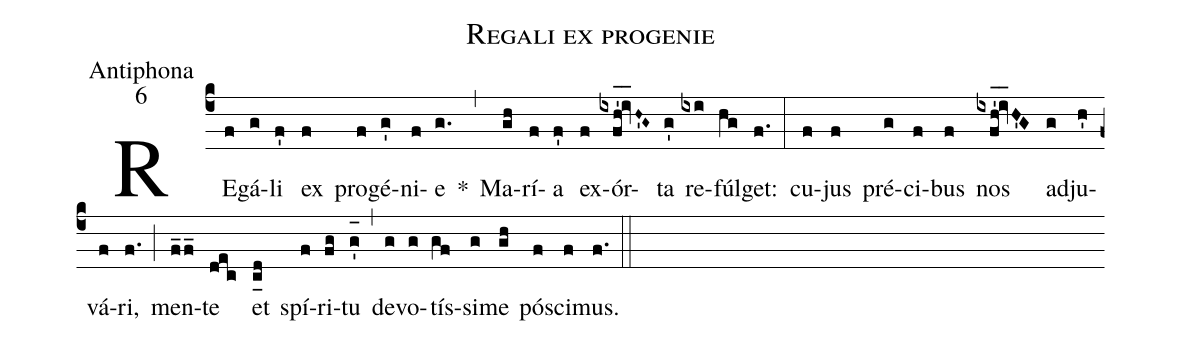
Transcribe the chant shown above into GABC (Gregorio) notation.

name:Regali ex progenie;
office-part:Antiphona;
mode:6;
%%
(c4) RE(f)gá(g)li(f') ex(f) pro(f)gé(g')ni(f)e(g.) *(,) Ma(gh)rí(f)a(f') ex(f)ór(ixfh'_!iv_H~'G~)ta(g') re(ixi)fúl(hg)get:(f.) (:) cu(f)jus(f) pré(g)ci(f)bus(f) nos(ixfh'_[oh:h-0.06ex]!iv_[oh:h-0.06ex]H'G) ad(g)ju(h')vá(f)ri,(f.) (;) men(f_2f_)te(dec) et(c_[ll:1]d) spí(f)ri(fg)tu(g'_[oh:h]) (,) de(g)vo(g)tís(gf)si(g)me(gh) pó(f)sci(f)mus.(f.) (::)
%<eu>E(h) u(h) o(f) u(gh) a(g) e.</eu>(f.) (::)
